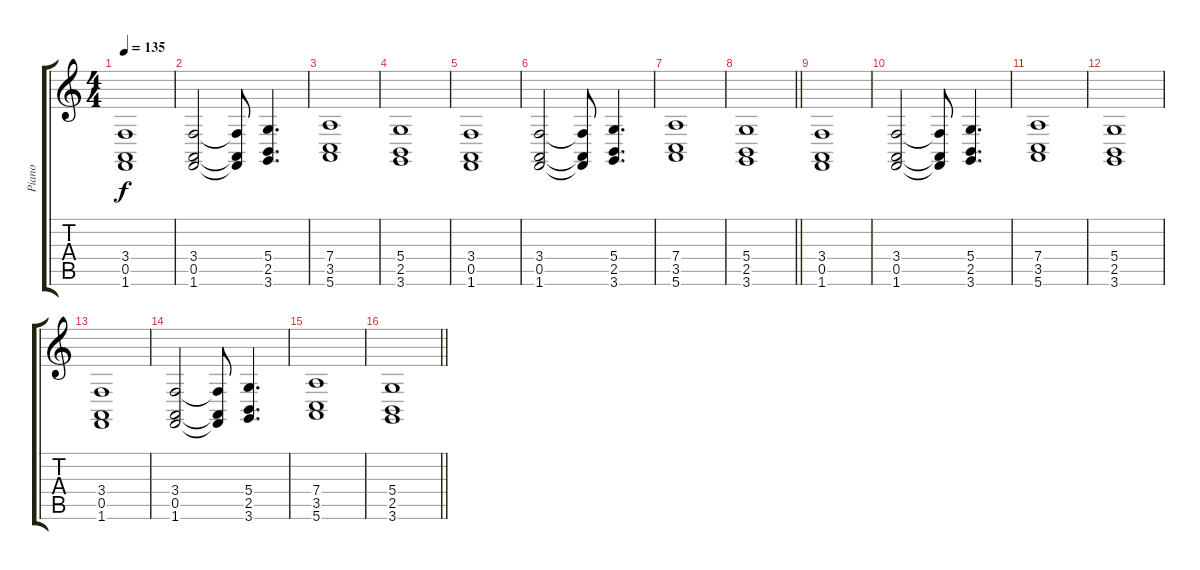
\track ("Piano" "Piano") {instrument electricpiano1}
\staff {score tabs}
\tuning (E4 B3 G3 D3 A2 E2) {hide}
\ts (4 4)
\tempo 135
\clef g2
\ks c
(3.4 0.5 1.6).1{dy f} |
(3.4 0.5 1.6).2 (3.4{t} 0.5{t} 1.6{t}).8 (5.4 2.5 3.6).4{d} |
(7.4 3.5 5.6).1 |
(5.4 2.5 3.6).1 |
(3.4 0.5 1.6).1 |
(3.4 0.5 1.6).2 (3.4{t} 0.5{t} 1.6{t}).8 (5.4 2.5 3.6).4{d} |
(7.4 3.5 5.6).1 |
\barLineRight lightlight
(5.4 2.5 3.6).1 |
(3.4 0.5 1.6).1 |
(3.4 0.5 1.6).2 (3.4{t} 0.5{t} 1.6{t}).8 (5.4 2.5 3.6).4{d} |
(7.4 3.5 5.6).1 |
(5.4 2.5 3.6).1 |
(3.4 0.5 1.6).1 |
(3.4 0.5 1.6).2 (3.4{t} 0.5{t} 1.6{t}).8 (5.4 2.5 3.6).4{d} |
(7.4 3.5 5.6).1 |
\barLineRight lightlight
(5.4 2.5 3.6).1
